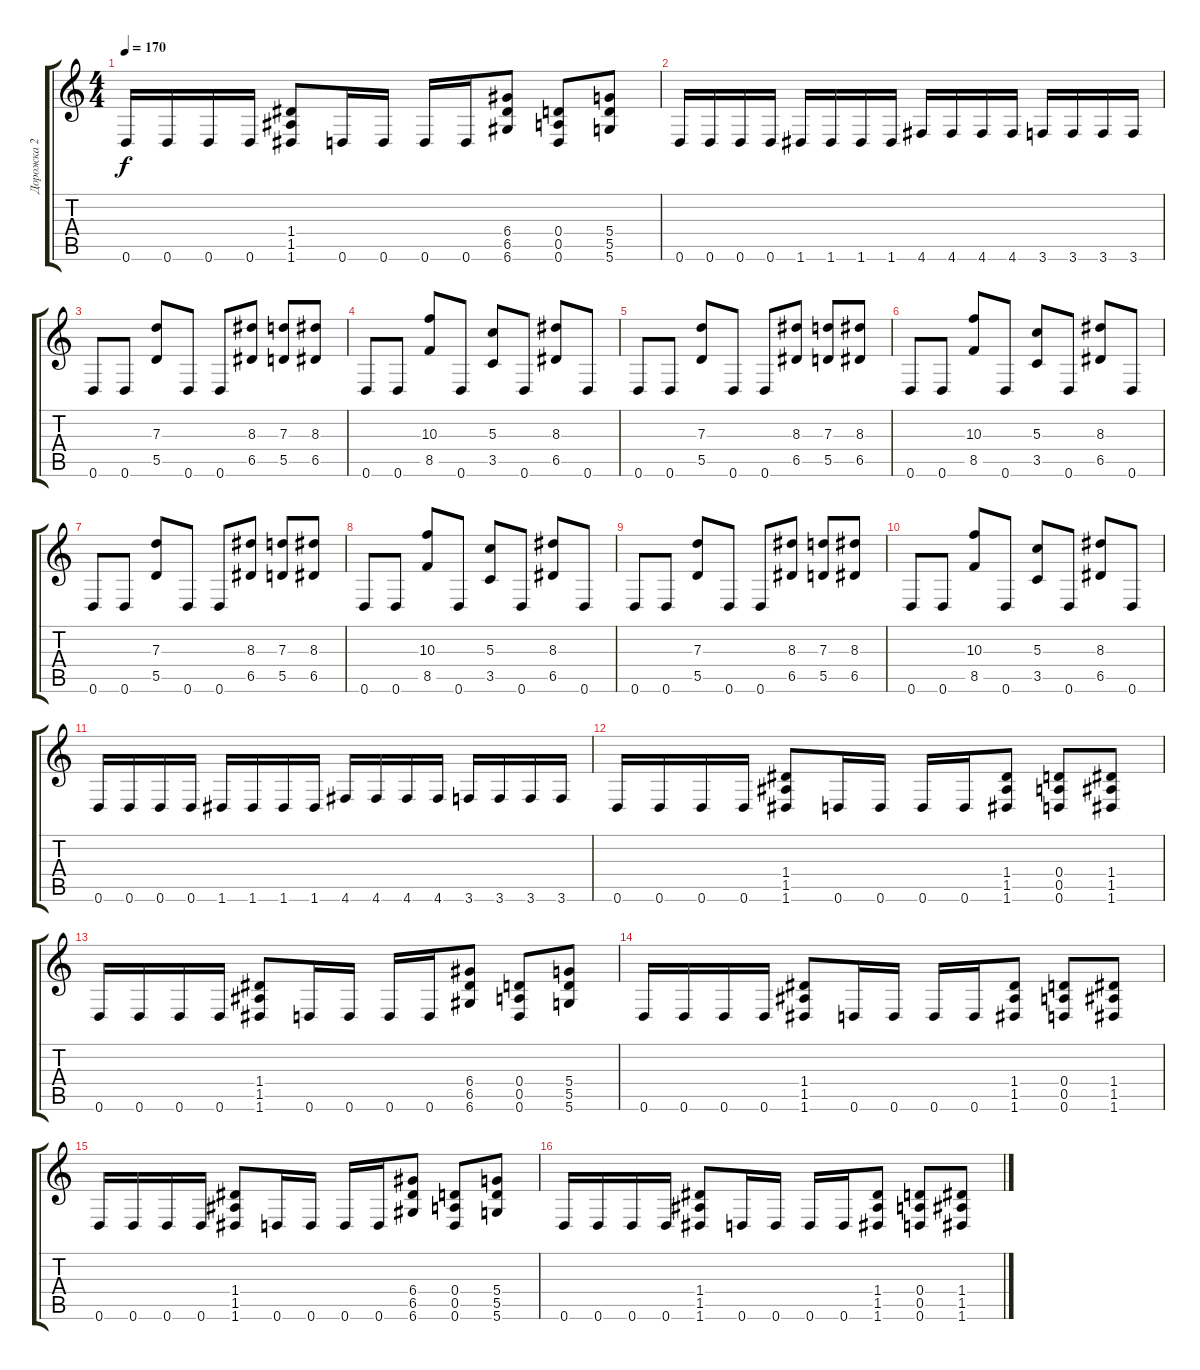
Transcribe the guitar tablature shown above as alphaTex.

\track ("Дорожка 2" "Дорожка 2") {instrument overdrivenguitar}
\staff {score tabs}
\tuning (E4 B3 G3 D3 A2 D2) {hide}
\ts (4 4)
\tempo 170
\clef g2
\ks c
0.6.16{dy f} 0.6.16 0.6.16 0.6.16 (1.4 1.5 1.6).8 0.6.16 0.6.16 0.6.16 0.6.16 (6.4 6.5 6.6).8 (0.4 0.5 0.6).8 (5.4 5.5 5.6).8 |
0.6.16 0.6.16 0.6.16 0.6.16 1.6.16 1.6.16 1.6.16 1.6.16 4.6.16 4.6.16 4.6.16 4.6.16 3.6.16 3.6.16 3.6.16 3.6.16 |
0.6.8 0.6.8 (7.3 5.5).8 0.6.8 0.6.8 (8.3 6.5).8 (7.3 5.5).8 (8.3 6.5).8 |
0.6.8 0.6.8 (10.3 8.5).8 0.6.8 (5.3 3.5).8 0.6.8 (8.3 6.5).8 0.6.8 |
0.6.8 0.6.8 (7.3 5.5).8 0.6.8 0.6.8 (8.3 6.5).8 (7.3 5.5).8 (8.3 6.5).8 |
0.6.8 0.6.8 (10.3 8.5).8 0.6.8 (5.3 3.5).8 0.6.8 (8.3 6.5).8 0.6.8 |
0.6.8 0.6.8 (7.3 5.5).8 0.6.8 0.6.8 (8.3 6.5).8 (7.3 5.5).8 (8.3 6.5).8 |
0.6.8 0.6.8 (10.3 8.5).8 0.6.8 (5.3 3.5).8 0.6.8 (8.3 6.5).8 0.6.8 |
0.6.8 0.6.8 (7.3 5.5).8 0.6.8 0.6.8 (8.3 6.5).8 (7.3 5.5).8 (8.3 6.5).8 |
0.6.8 0.6.8 (10.3 8.5).8 0.6.8 (5.3 3.5).8 0.6.8 (8.3 6.5).8 0.6.8 |
0.6.16 0.6.16 0.6.16 0.6.16 1.6.16 1.6.16 1.6.16 1.6.16 4.6.16 4.6.16 4.6.16 4.6.16 3.6.16 3.6.16 3.6.16 3.6.16 |
0.6.16 0.6.16 0.6.16 0.6.16 (1.4 1.5 1.6).8 0.6.16 0.6.16 0.6.16 0.6.16 (1.4 1.5 1.6).8 (0.4 0.5 0.6).8 (1.4 1.5 1.6).8 |
0.6.16 0.6.16 0.6.16 0.6.16 (1.4 1.5 1.6).8 0.6.16 0.6.16 0.6.16 0.6.16 (6.4 6.5 6.6).8 (0.4 0.5 0.6).8 (5.4 5.5 5.6).8 |
0.6.16 0.6.16 0.6.16 0.6.16 (1.4 1.5 1.6).8 0.6.16 0.6.16 0.6.16 0.6.16 (1.4 1.5 1.6).8 (0.4 0.5 0.6).8 (1.4 1.5 1.6).8 |
0.6.16 0.6.16 0.6.16 0.6.16 (1.4 1.5 1.6).8 0.6.16 0.6.16 0.6.16 0.6.16 (6.4 6.5 6.6).8 (0.4 0.5 0.6).8 (5.4 5.5 5.6).8 |
0.6.16 0.6.16 0.6.16 0.6.16 (1.4 1.5 1.6).8 0.6.16 0.6.16 0.6.16 0.6.16 (1.4 1.5 1.6).8 (0.4 0.5 0.6).8 (1.4 1.5 1.6).8
